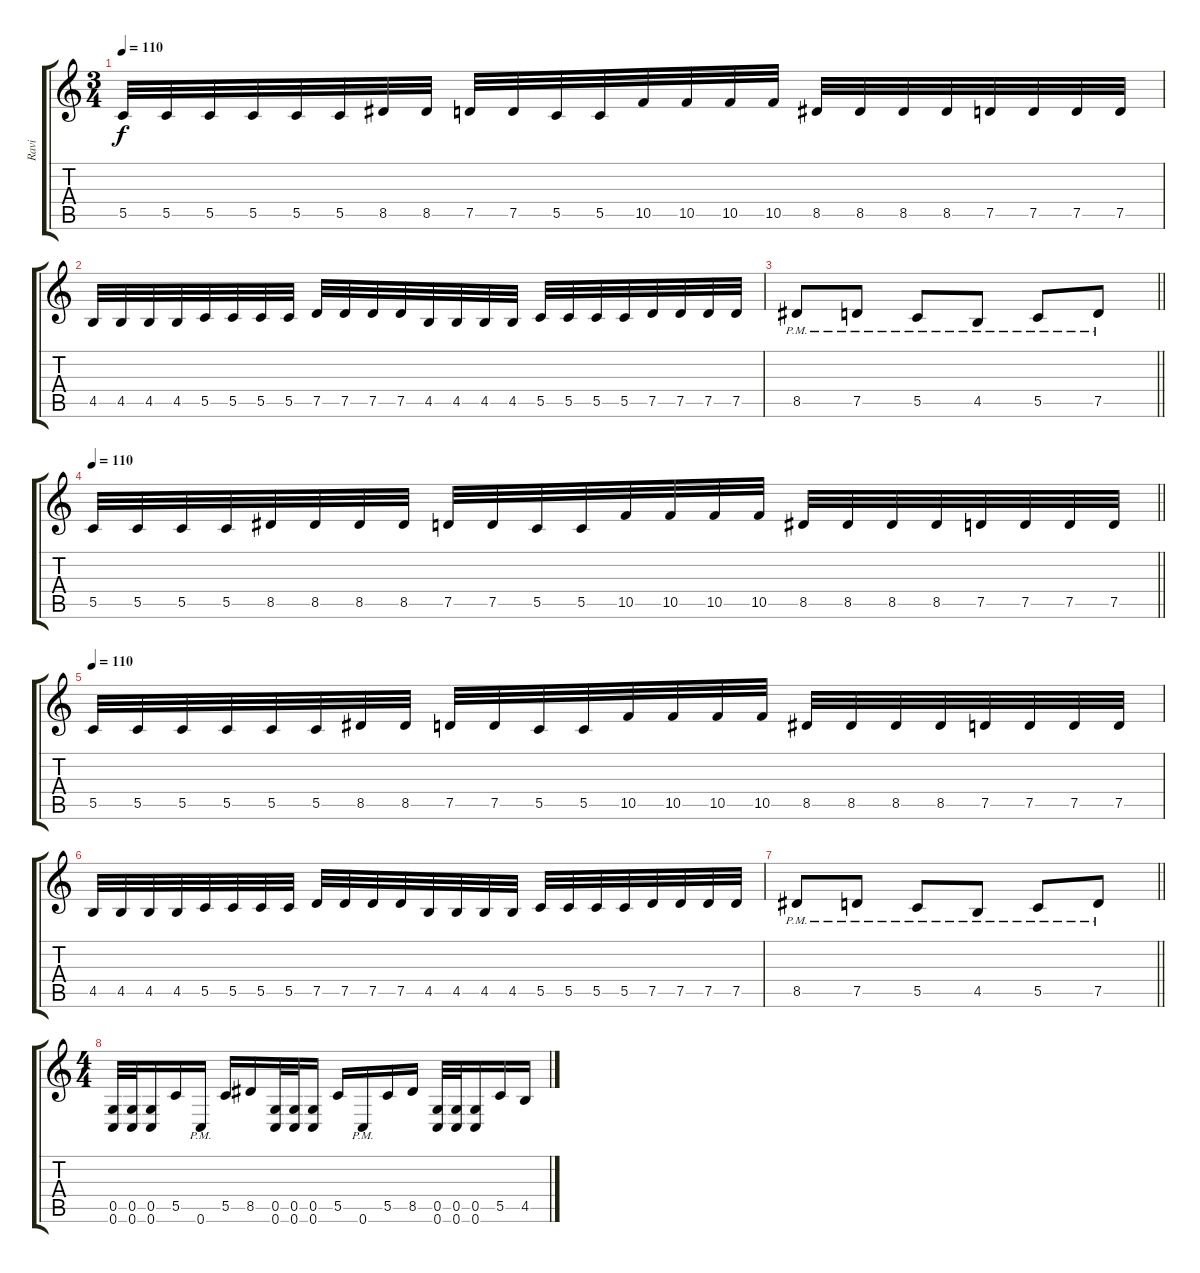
\track ("Ravi" "Ravi") {instrument distortionguitar}
\staff {score tabs}
\tuning (D4 A3 F3 C3 G2 C2) {hide}
\ts (3 4)
\tempo 110
\clef g2
\ks c
5.5.32{dy f} 5.5.32 5.5.32 5.5.32 5.5.32 5.5.32 8.5.32 8.5.32 7.5.32 7.5.32 5.5.32 5.5.32 10.5.32 10.5.32 10.5.32 10.5.32 8.5.32 8.5.32 8.5.32 8.5.32 7.5.32 7.5.32 7.5.32 7.5.32 |
4.5.32 4.5.32 4.5.32 4.5.32 5.5.32 5.5.32 5.5.32 5.5.32 7.5.32 7.5.32 7.5.32 7.5.32 4.5.32 4.5.32 4.5.32 4.5.32 5.5.32 5.5.32 5.5.32 5.5.32 7.5.32 7.5.32 7.5.32 7.5.32 |
\barLineRight lightlight
8.5{pm}.8 7.5{pm}.8 5.5{pm}.8 4.5{pm}.8 5.5{pm}.8 7.5{pm}.8 |
\tempo 110
\barLineRight lightlight
5.5.32 5.5.32 5.5.32 5.5.32 8.5.32 8.5.32 8.5.32 8.5.32 7.5.32 7.5.32 5.5.32 5.5.32 10.5.32 10.5.32 10.5.32 10.5.32 8.5.32 8.5.32 8.5.32 8.5.32 7.5.32 7.5.32 7.5.32 7.5.32 |
\tempo 110
5.5.32 5.5.32 5.5.32 5.5.32 5.5.32 5.5.32 8.5.32 8.5.32 7.5.32 7.5.32 5.5.32 5.5.32 10.5.32 10.5.32 10.5.32 10.5.32 8.5.32 8.5.32 8.5.32 8.5.32 7.5.32 7.5.32 7.5.32 7.5.32 |
4.5.32 4.5.32 4.5.32 4.5.32 5.5.32 5.5.32 5.5.32 5.5.32 7.5.32 7.5.32 7.5.32 7.5.32 4.5.32 4.5.32 4.5.32 4.5.32 5.5.32 5.5.32 5.5.32 5.5.32 7.5.32 7.5.32 7.5.32 7.5.32 |
\barLineRight lightlight
8.5{pm}.8 7.5{pm}.8 5.5{pm}.8 4.5{pm}.8 5.5{pm}.8 7.5{pm}.8 |
\ts (4 4)
(0.5 0.6).32 (0.5 0.6).32 (0.5 0.6).16 5.5.16 0.6{pm}.16 5.5.16 8.5.16 (0.5 0.6).32 (0.5 0.6).32 (0.5 0.6).16 5.5.16 0.6{pm}.16 5.5.16 8.5.16 (0.5 0.6).32 (0.5 0.6).32 (0.5 0.6).16 5.5.16 4.5.16
